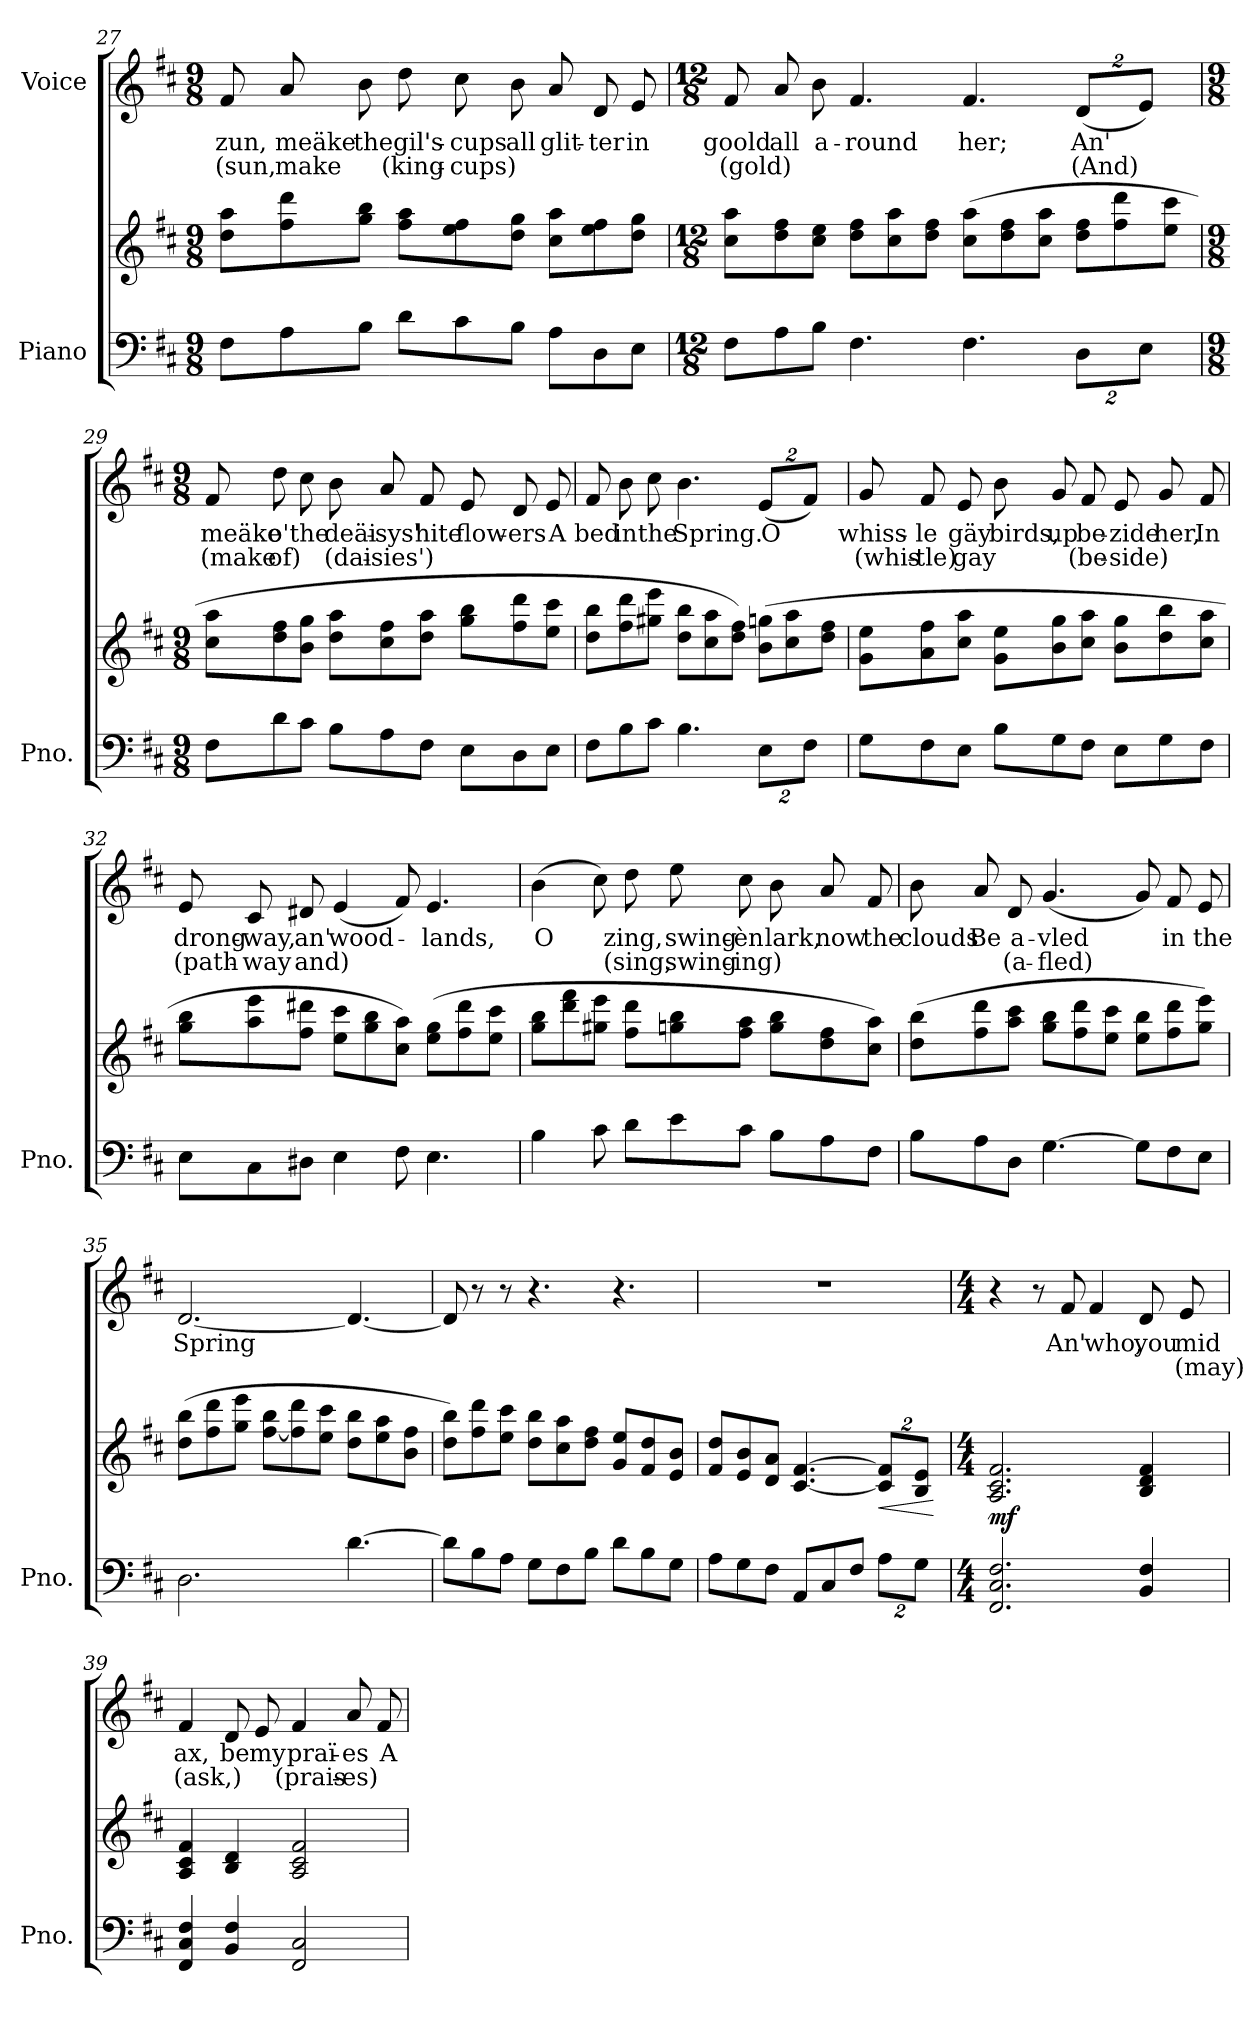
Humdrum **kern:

**kern	**kern	**dynam	**kern	**text	**text
*part2	*part2	*part2	*part1	*part1	*part1
*staff3	*staff2	*staff2/3	*staff1	*staff1	*staff1
*I"Piano	*	*	*I"Voice	*	*
*I'Pno.	*	*	*	*	*
!!LO:PB:g=z
*clefF4	*clefG2	*	*clefG2	*	*
*k[f#c#]	*k[f#c#]	*	*k[f#c#]	*	*
*M9/8	*M9/8	*	*M9/8	*	*
=27	=27	=27	=27	=27	=27
!	!	!	!	!LO:LY:b	!LO:LY:b
8F#\L	8dd\ 8aa\L	.	8f#/	zun,	(sun,
!	!	!	!	!LO:LY:b	!LO:LY:b
8A\	8ff#\ 8ddd\	.	8a/	meäke	make
!	!	!	!	!LO:LY:b	!
8B\J	8gg\ 8bb\J	.	8b\	the	.
!	!	!	!	!LO:LY:b	!LO:LY:b
8d\L	8ff#\ 8aa\L	.	8dd\	gil's-	(king-
!	!	!	!	!LO:LY:b	!LO:LY:b
8c#\	8ee\ 8ff#\	.	8cc#\	-cups	-cups)
!	!	!	!	!LO:LY:b	!
8B\J	8dd\ 8gg\J	.	8b\	all	.
!	!	!	!	!LO:LY:b	!
8A\L	8cc#\ 8aa\L	.	8a/	glit-	.
!	!	!	!	!LO:LY:b	!
8D\	8ee\ 8ff#\	.	8d/	-ter	.
!	!	!	!	!LO:LY:b	!
8E\J	8dd\ 8gg\J	.	8e/	in	.
=28	=28	=28	=28	=28	=28
*M12/8	*M12/8	*	*M12/8	*	*
!	!	!	!	!LO:LY:b	!LO:LY:b
8F#\L	8cc#\ 8aa\L	.	8f#/	goold	(gold)
!	!	!	!	!LO:LY:b	!
8A\	8dd\ 8ff#\	.	8a/	all	.
!	!	!	!	!LO:LY:b	!
8B\J	8cc#\ 8ee\J	.	8b\	a-	.
!	!	!	!	!LO:LY:b	!
4.F#\	8dd\ 8ff#\L	.	4.f#/	-round	.
.	8cc#\ 8aa\	.	.	.	.
.	8dd\ 8ff#\J	.	.	.	.
!	!	!	!	!LO:LY:b	!
4.F#\	(>8cc#\ 8aa\L	.	4.f#/	her;	.
.	8dd\ 8ff#\	.	.	.	.
.	8cc#\ 8aa\J	.	.	.	.
!	!	!	!	!LO:LY:b	!LO:LY:b
16%3D\L	8dd\ 8ff#\L	.	(<16%3d/L	An'	(And)
.	8ff#\ 8ddd\	.	.	.	.
16%3E\J	.	.	16%3e/J)	.	.
.	8ee\ 8ccc#\J	.	.	.	.
!!LO:LB:g=z
=29	=29	=29	=29	=29	=29
*M9/8	*M9/8	*	*M9/8	*	*
!	!	!	!	!LO:LY:b	!LO:LY:b
8F#\L	8cc#\ 8aa\L	.	8f#/	meäke	(make
!	!	!	!	!LO:LY:b	!LO:LY:b
8d\	8dd\ 8ff#\	.	8dd\	o'	of)
!	!	!	!	!LO:LY:b	!
8c#\J	8b\ 8gg\J	.	8cc#\	the	.
!	!	!	!	!LO:LY:b	!LO:LY:b
8B\L	8dd\ 8aa\L	.	8b\	deäi-	(dai-
!	!	!	!	!LO:LY:b	!LO:LY:b
8A\	8cc#\ 8ff#\	.	8a/	-sys'	-sies')
!	!	!	!	!LO:LY:b	!
8F#\J	8dd\ 8aa\J	.	8f#/	hite	.
!	!	!	!	!LO:LY:b	!
8E\L	8gg\ 8bb\L	.	8e/	flow-	.
!	!	!	!	!LO:LY:b	!
8D\	8ff#\ 8ddd\	.	8d/	-ers	.
!	!	!	!	!LO:LY:b	!
8E\J	8ee\ 8ccc#\J	.	8e/	A	.
=30	=30	=30	=30	=30	=30
!	!	!	!	!LO:LY:b	!
8F#\L	8dd\ 8bb\L	.	8f#/	bed	.
!	!	!	!	!LO:LY:b	!
8B\	8ff#\ 8ddd\	.	8b\	in	.
!	!	!	!	!LO:LY:b	!
8c#\J	8gg#X\ 8eee\J	.	8cc#\	the	.
!	!	!	!	!LO:LY:b	!
4.B\	8dd\ 8bb\L	.	4.b\	Spring.	.
.	8cc#\ 8aa\	.	.	.	.
.	8dd\ 8ff#\J)	.	.	.	.
!	!	!	!	!LO:LY:b	!
16%3E\L	(>8b\ 8ggn\L	.	(<16%3e/L	O	.
.	8cc#\ 8aa\	.	.	.	.
16%3F#\J	.	.	16%3f#/J)	.	.
.	8dd\ 8ff#\J	.	.	.	.
!!LO:LB:g=z
=31	=31	=31	=31	=31	=31
!	!	!	!	!LO:LY:b	!LO:LY:b
8G\L	8g\ 8ee\L	.	8g/	whiss-	(whis-
!	!	!	!	!LO:LY:b	!LO:LY:b
8F#\	8a\ 8ff#\	.	8f#/	-le	-tle)
!	!	!	!	!LO:LY:b	!LO:LY:b
8E\J	8cc#\ 8aa\J	.	8e/	gäy	gay
!	!	!	!	!LO:LY:b	!
8B\L	8g\ 8ee\L	.	8b\	birds,	.
!	!	!	!	!LO:LY:b	!
8G\	8b\ 8gg\	.	8g/	up	.
!	!	!	!	!LO:LY:b	!LO:LY:b
8F#\J	8cc#\ 8aa\J	.	8f#/	be-	(be-
!	!	!	!	!LO:LY:b	!LO:LY:b
8E\L	8b\ 8gg\L	.	8e/	-zide	-side)
!	!	!	!	!LO:LY:b	!
8G\	8dd\ 8bb\	.	8g/	her,	.
!	!	!	!	!LO:LY:b	!
8F#\J	8cc#\ 8aa\J	.	8f#/	In	.
=32	=32	=32	=32	=32	=32
!	!	!	!	!LO:LY:b	!LO:LY:b
8E\L	8gg\ 8bb\L	.	8e/	drong-	(path-
!	!	!	!	!LO:LY:b	!LO:LY:b
8C#\	8aa\ 8eee\	.	8c#/	-way,	-way
!	!	!	!	!LO:LY:b	!LO:LY:b
8D#X\J	8ff#\ 8ddd#X\J	.	8d#X/	an'	and)
!	!	!	!	!LO:LY:b	!
4E\	8ee\ 8ccc#\L	.	(<4e/	wood-	.
.	8gg\ 8bb\	.	.	.	.
8F#\	8cc#\ 8aa\J)	.	8f#/)	.	.
!	!	!	!	!LO:LY:b	!
4.E\	(>8ee\ 8gg\L	.	4.e/	-lands,	.
.	8ff#\ 8ddd#\	.	.	.	.
.	8ee\ 8ccc#\J	.	.	.	.
!!LO:LB:g=z
=33	=33	=33	=33	=33	=33
!	!	!	!	!LO:LY:b	!
4B\	8gg\ 8bb\L	.	(>4b\	O	.
.	8ddd\ 8fff#\	.	.	.	.
8c#\	8gg#X\ 8eee\J	.	8cc#\)	.	.
!	!	!	!	!LO:LY:b	!LO:LY:b
8d\L	8ff#\ 8ddd\L	.	8dd\	zing,	(sing,
!	!	!	!	!LO:LY:b	!LO:LY:b
8e\	8ggn\ 8bb\	.	8ee\	swing-	swing-
!	!	!	!	!LO:LY:b	!LO:LY:b
8c#\J	8ff#\ 8aa\J	.	8cc#\	-èn	-ing)
!	!	!	!	!LO:LY:b	!
8B\L	8gg\ 8bb\L	.	8b\	lark,	.
!	!	!	!	!LO:LY:b	!
8A\	8dd\ 8ff#\	.	8a/	now	.
!	!	!	!	!LO:LY:b	!
8F#\J	8cc#\ 8aa\J)	.	8f#/	the	.
=34	=34	=34	=34	=34	=34
!	!	!	!	!LO:LY:b	!
8B\L	(>8dd\ 8bb\L	.	8b\	clouds	.
!	!	!	!	!LO:LY:b	!
8A\	8ff#\ 8ddd\	.	8a/	Be	.
!	!	!	!	!LO:LY:b	!LO:LY:b
8D\J	8aa\ 8ccc#\J	.	8d/	a-	(a-
!	!	!	!	!LO:LY:b	!LO:LY:b
[4.G\	8gg\ 8bb\L	.	(<4.g/	-vled	-fled)
.	8ff#\ 8ddd\	.	.	.	.
.	8ee\ 8ccc#\J	.	.	.	.
8G\L]	8ee\ 8bb\L	.	8g/)	.	.
!	!	!	!	!LO:LY:b	!
8F#\	8ff#\ 8ddd\	.	8f#/	in	.
!	!	!	!	!LO:LY:b	!
8E\J	8gg\ 8eee\J)	.	8e/	the	.
=35	=35	=35	=35	=35	=35
!	!	!	!	!LO:LY:b	!
2.D\	(>8dd\ 8bb\L	.	[2.d/	Spring	.
.	8ff#\ 8ddd\	.	.	.	.
.	8gg\ 8eee\J	.	.	.	.
.	[8ff#\ 8bb\L	.	.	.	.
.	8ff#\] 8ddd\	.	.	.	.
.	8ee\ 8ccc#\J	.	.	.	.
[4.d\	8dd\ 8bb\L	.	4.d/_	.	.
.	8ee\ 8aa\	.	.	.	.
.	8b\ 8ff#\J	.	.	.	.
!!LO:PB:g=z
=36	=36	=36	=36	=36	=36
8d\L]	8dd\ 8bb\L)	.	8d/]	.	.
8B\	8ff#\ 8ddd\	.	8r	.	.
8A\J	8ee\ 8ccc#\J	.	8r	.	.
8G\L	8dd\ 8bb\L	.	4.r	.	.
8F#\	8cc#\ 8aa\	.	.	.	.
8B\J	8dd\ 8ff#\J	.	.	.	.
8d\L	8g/ 8ee/L	.	4.r	.	.
8B\	8f#/ 8dd/	.	.	.	.
8G\J	8e/ 8b/J	.	.	.	.
=37	=37	=37	=37	=37	=37
8A\L	8f#/ 8dd/L	.	8%9r	.	.
8G\	8e/ 8b/	.	.	.	.
8F#\J	8d/ 8a/J	.	.	.	.
8AA/L	[4.c#/ [4.f#/	.	.	.	.
8C#/	.	.	.	.	.
8F#/J	.	.	.	.	.
!	!	!LO:HP:b	!	!	!
16%3A\L	16%3c#/] 16%3f#/]L	<	.	.	.
16%3G\J	16%3B/ 16%3e/J	.	.	.	.
.	.	[	.	.	.
=38	=38	=38	=38	=38	=38
*M4/4	*M4/4	*	*M4/4	*	*
!	!	!LO:DY:b	!	!	!
2.FF#/ 2.C#/ 2.F#/	2.A/ 2.c#/ 2.f#/	mf	4r	.	.
.	.	.	8r	.	.
!	!	!	!	!LO:LY:b	!
.	.	.	8f#/	An'	.
!	!	!	!	!LO:LY:b	!
.	.	.	4f#/	who,	.
!	!	!	!	!LO:LY:b	!
4BB/ 4F#/	4B/ 4d/ 4f#/	.	8d/	you	.
!	!	!	!	!LO:LY:b	!LO:LY:b
.	.	.	8e/	mid	(may)
!!LO:LB:g=z
=39	=39	=39	=39	=39	=39
!	!	!	!	!LO:LY:b	!LO:LY:b
4FF#/ 4C#/ 4F#/	4A/ 4c#/ 4f#/	.	4f#/	ax,	(ask,)
!	!	!	!	!LO:LY:b	!
4BB/ 4F#/	4B/ 4d/	.	8d/	be	.
!	!	!	!	!LO:LY:b	!
.	.	.	8e/	my	.
!	!	!	!	!LO:LY:b	!LO:LY:b
2FF#/ 2C#/	2A/ 2c#/ 2f#/	.	4f#/	praï-	(prais-
!	!	!	!	!LO:LY:b	!LO:LY:b
.	.	.	8a/	-es	-es)
!	!	!	!	!LO:LY:b	!
.	.	.	8f#/	A-	.
=	=	=	=	=	=
*-	*-	*-	*-	*-	*-
